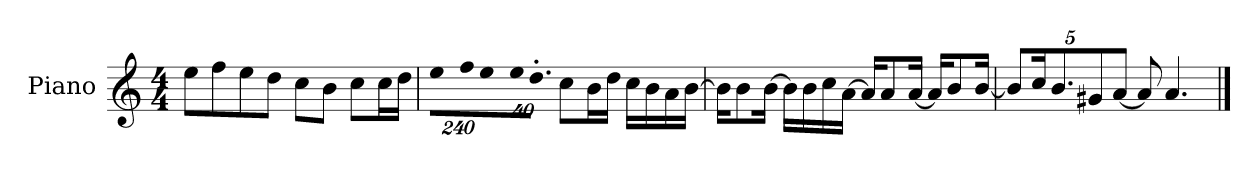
**kern
*part1
*staff1
*I"Piano
*I'P-no
*clefG2
*k[]
*M4/4
*MM90
=1
8ee\L
8ff\
8ee\
8dd\J
8cc\L
8b\J
8cc\L
16cc\L
16dd\JJ
=2
*Xbrackettup
!LO:N:vis=8
960%137ee\L
!LO:N:vis=16
1920%137ff\K
!LO:N:vis=8
960%137ee\
!LO:N:vis=32
640%23ee\KL
!LO:N:vis=16.
960%103dd'\JJ
8cc\L
16b\L
16dd\JJ
16cc\LL
16b\
16a\
[16b\JJ
=3
16b\KL]
8b\
[16b\Jk
16b\LL]
16b\
16cc\
[16a\JJ
16a/KL]
8a/
[16a/Jk
16a/KL]
8b/
[16b/Jk
!!LO:LB:g=z
=4
10b/L]
20cc/K
10.b/
10g#X/
[10a/J
8a/]
4.a/
==
*-
